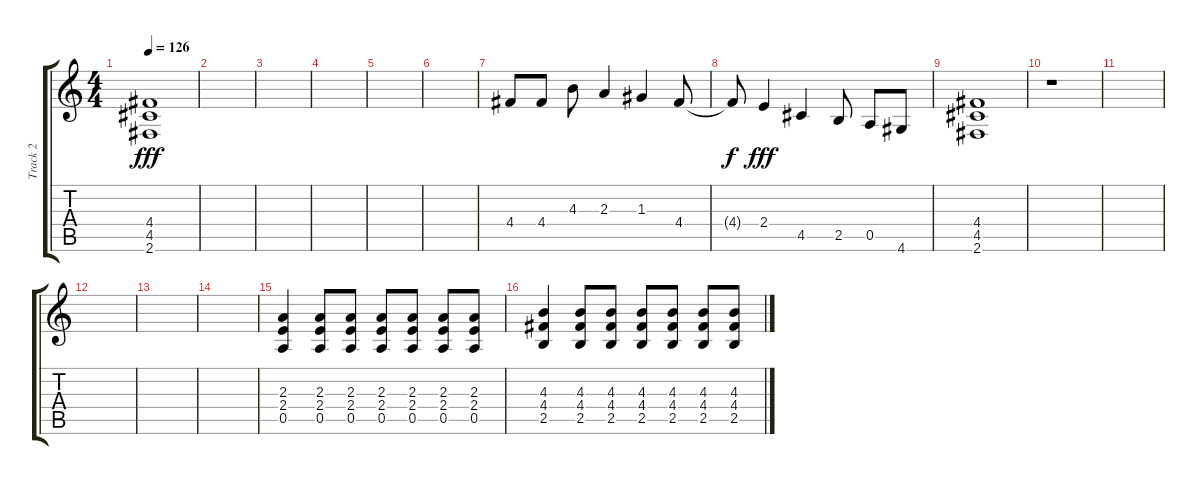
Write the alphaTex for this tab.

\track ("Track 2" "Track 2") {instrument distortionguitar}
\staff {score tabs}
\tuning (E4 B3 G3 D3 A2 E2) {hide}
\ts (4 4)
\tempo 126
\clef g2
\ks c
(4.4 4.5 2.6).1{dy fff} |
|
|
|
|
|
4.4.8{volume 16 balance 8 instrument distortionguitar} 4.4.8 4.3.8 2.3.4 1.3.4 4.4.8 |
4.4{t}.8{dy f} 2.4.4{dy fff} 4.5.4 2.5.8 0.5.8 4.6.8 |
(4.4 4.5 2.6).1 |
r.1 |
|
|
|
|
(2.3 2.4 0.5).4{volume 16 balance 8 instrument distortionguitar} (2.3 2.4 0.5).8 (2.3 2.4 0.5).8 (2.3 2.4 0.5).8 (2.3 2.4 0.5).8 (2.3 2.4 0.5).8 (2.3 2.4 0.5).8 |
(4.3 4.4 2.5).4 (4.3 4.4 2.5).8 (4.3 4.4 2.5).8 (4.3 4.4 2.5).8 (4.3 4.4 2.5).8 (4.3 4.4 2.5).8 (4.3 4.4 2.5).8
